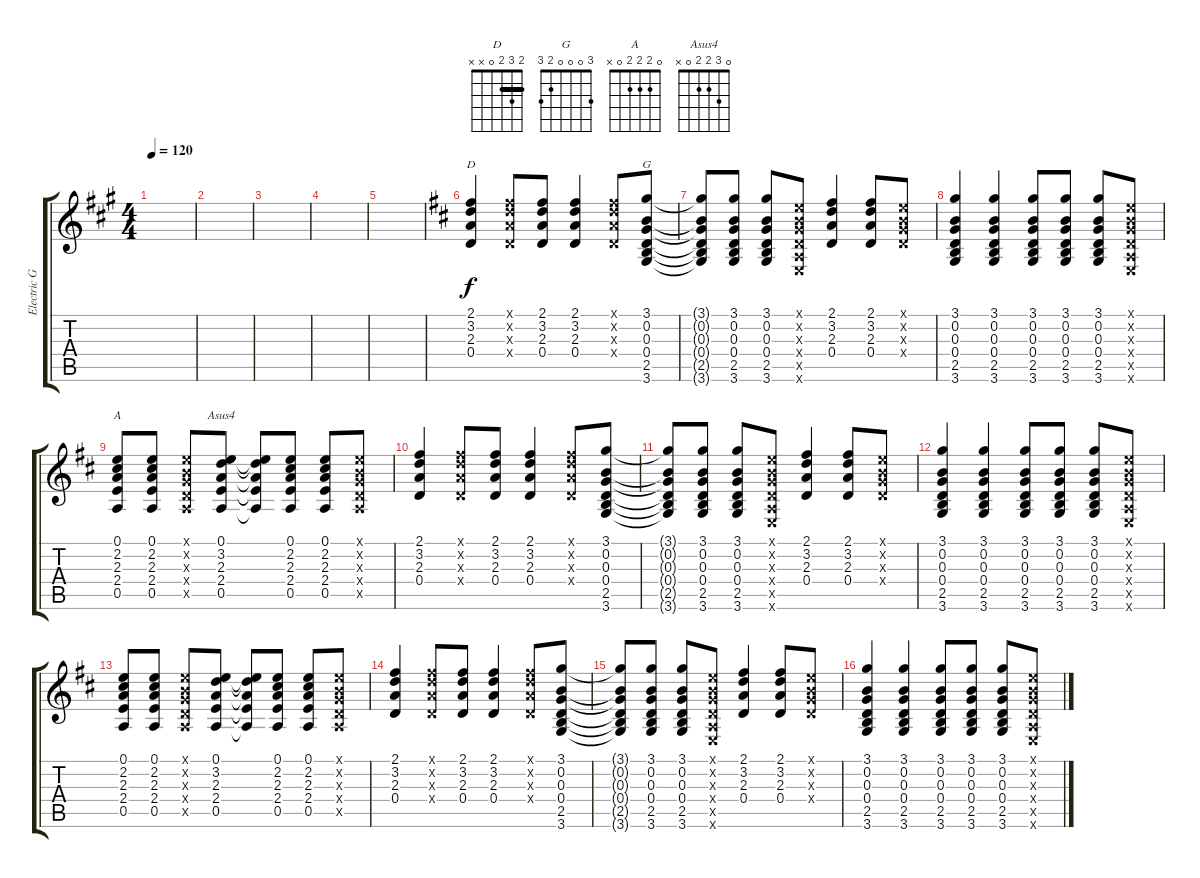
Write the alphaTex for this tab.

\track ("Electric Guitar 3" "Electric G") {instrument distortionguitar}
\staff {score tabs}
\tuning (E4 B3 G3 D3 A2 E2) {hide}
\chord ("D" 2 3 2 0 x x) {barre 2}
\chord ("G" 3 0 0 0 2 3)
\chord ("A" 0 2 2 2 0 x)
\chord ("Asus4" 0 3 2 2 0 x)
\ts (4 4)
\tempo 120
\clef g2
\ks a
|
|
|
|
|
\ks d
(2.1 3.2 2.3 0.4).4{ch "D"} (2.1{x} 3.2{x} 2.3{x} 0.4{x}).8 (2.1 3.2 2.3 0.4).8 (2.1 3.2 2.3 0.4).4 (2.1{x} 3.2{x} 2.3{x} 0.4{x}).8 (3.1 0.2 0.3 0.4 2.5 3.6).8{ch "G"} |
(3.1{t} 0.2{t} 0.3{t} 0.4{t} 2.5{t} 3.6{t}).8 (3.1 0.2 0.3 0.4 2.5 3.6).8 (3.1 0.2 0.3 0.4 2.5 3.6).8 (0.1{x} 0.2{x} 0.3{x} 0.4{x} 0.5{x} 0.6{x}).8 (2.1 3.2 2.3 0.4).4 (2.1 3.2 2.3 0.4).8 (0.1{x} 0.2{x} 0.3{x} 0.4{x}).8 |
(3.1 0.2 0.3 0.4 2.5 3.6).4 (3.1 0.2 0.3 0.4 2.5 3.6).4 (3.1 0.2 0.3 0.4 2.5 3.6).8 (3.1 0.2 0.3 0.4 2.5 3.6).8 (3.1 0.2 0.3 0.4 2.5 3.6).8 (0.1{x} 0.2{x} 0.3{x} 0.4{x} 0.5{x} 0.6{x}).8 |
(0.1 2.2 2.3 2.4 0.5).8{ch "A"} (0.1 2.2 2.3 2.4 0.5).8 (0.1{x} 0.2{x} 0.3{x} 0.4{x} 0.5{x}).8 (0.1 3.2 2.3 2.4 0.5).8{ch "Asus4"} (0.1{t} 3.2{t} 2.3{t} 2.4{t} 0.5{t}).8 (0.1 2.2 2.3 2.4 0.5).8 (0.1 2.2 2.3 2.4 0.5).8 (0.1{x} 0.2{x} 0.3{x} 0.4{x} 0.5{x}).8 |
(2.1 3.2 2.3 0.4).4 (2.1{x} 3.2{x} 2.3{x} 0.4{x}).8 (2.1 3.2 2.3 0.4).8 (2.1 3.2 2.3 0.4).4 (2.1{x} 3.2{x} 2.3{x} 0.4{x}).8 (3.1 0.2 0.3 0.4 2.5 3.6).8 |
(3.1{t} 0.2{t} 0.3{t} 0.4{t} 2.5{t} 3.6{t}).8 (3.1 0.2 0.3 0.4 2.5 3.6).8 (3.1 0.2 0.3 0.4 2.5 3.6).8 (0.1{x} 0.2{x} 0.3{x} 0.4{x} 0.5{x} 0.6{x}).8 (2.1 3.2 2.3 0.4).4 (2.1 3.2 2.3 0.4).8 (0.1{x} 0.2{x} 0.3{x} 0.4{x}).8 |
(3.1 0.2 0.3 0.4 2.5 3.6).4 (3.1 0.2 0.3 0.4 2.5 3.6).4 (3.1 0.2 0.3 0.4 2.5 3.6).8 (3.1 0.2 0.3 0.4 2.5 3.6).8 (3.1 0.2 0.3 0.4 2.5 3.6).8 (0.1{x} 0.2{x} 0.3{x} 0.4{x} 0.5{x} 0.6{x}).8 |
(0.1 2.2 2.3 2.4 0.5).8 (0.1 2.2 2.3 2.4 0.5).8 (0.1{x} 0.2{x} 0.3{x} 0.4{x} 0.5{x}).8 (0.1 3.2 2.3 2.4 0.5).8 (0.1{t} 3.2{t} 2.3{t} 2.4{t} 0.5{t}).8 (0.1 2.2 2.3 2.4 0.5).8 (0.1 2.2 2.3 2.4 0.5).8 (0.1{x} 0.2{x} 0.3{x} 0.4{x} 0.5{x}).8 |
(2.1 3.2 2.3 0.4).4 (2.1{x} 3.2{x} 2.3{x} 0.4{x}).8 (2.1 3.2 2.3 0.4).8 (2.1 3.2 2.3 0.4).4 (2.1{x} 3.2{x} 2.3{x} 0.4{x}).8 (3.1 0.2 0.3 0.4 2.5 3.6).8 |
(3.1{t} 0.2{t} 0.3{t} 0.4{t} 2.5{t} 3.6{t}).8 (3.1 0.2 0.3 0.4 2.5 3.6).8 (3.1 0.2 0.3 0.4 2.5 3.6).8 (0.1{x} 0.2{x} 0.3{x} 0.4{x} 0.5{x} 0.6{x}).8 (2.1 3.2 2.3 0.4).4 (2.1 3.2 2.3 0.4).8 (0.1{x} 0.2{x} 0.3{x} 0.4{x}).8 |
(3.1 0.2 0.3 0.4 2.5 3.6).4 (3.1 0.2 0.3 0.4 2.5 3.6).4 (3.1 0.2 0.3 0.4 2.5 3.6).8 (3.1 0.2 0.3 0.4 2.5 3.6).8 (3.1 0.2 0.3 0.4 2.5 3.6).8 (0.1{x} 0.2{x} 0.3{x} 0.4{x} 0.5{x} 0.6{x}).8
